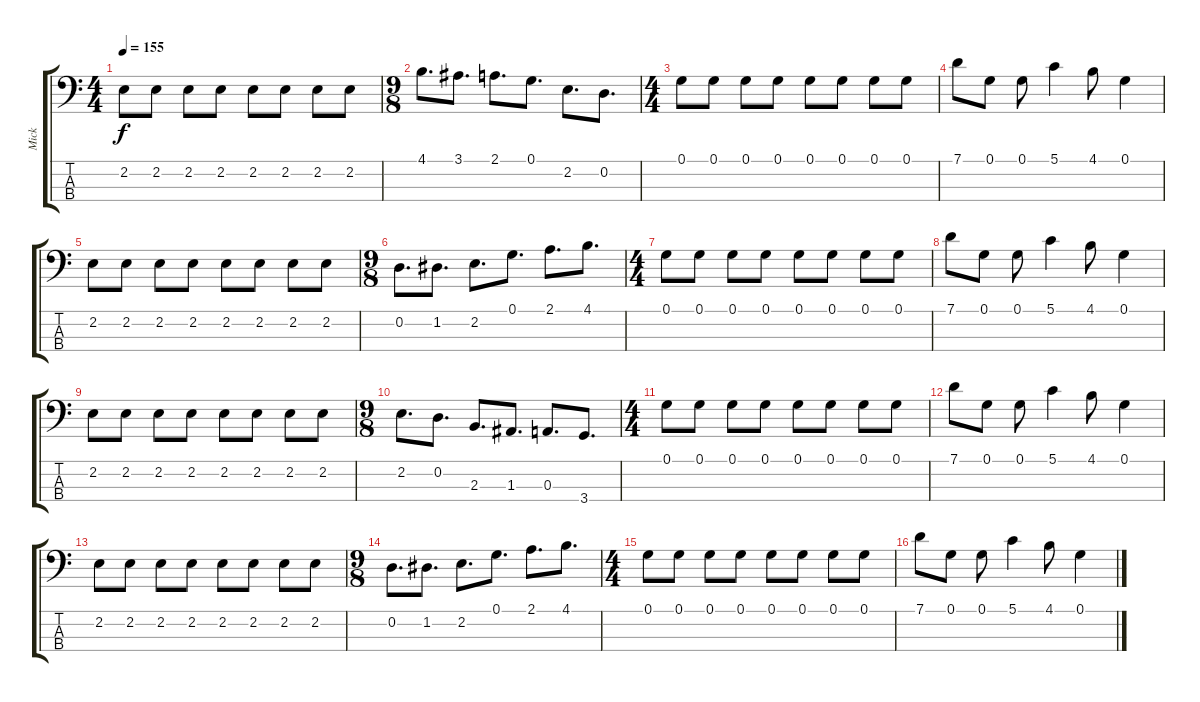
\track ("Mick" "Mick") {instrument electricbassfinger}
\staff {score tabs}
\tuning (G2 D2 A1 E1) {hide}
\ts (4 4)
\tempo 155
\clef f4
\ks c
2.2.8{dy f} 2.2.8 2.2.8 2.2.8 2.2.8 2.2.8 2.2.8 2.2.8 |
\ts (9 8)
4.1.8{d} 3.1.8{d} 2.1.8{d} 0.1.8{d} 2.2.8{d} 0.2.8{d} |
\ts (4 4)
0.1.8 0.1.8 0.1.8 0.1.8 0.1.8 0.1.8 0.1.8 0.1.8 |
7.1.8 0.1.8 0.1.8 5.1.4 4.1.8 0.1.4 |
2.2.8 2.2.8 2.2.8 2.2.8 2.2.8 2.2.8 2.2.8 2.2.8 |
\ts (9 8)
0.2.8{d} 1.2.8{d} 2.2.8{d} 0.1.8{d} 2.1.8{d} 4.1.8{d} |
\ts (4 4)
0.1.8 0.1.8 0.1.8 0.1.8 0.1.8 0.1.8 0.1.8 0.1.8 |
7.1.8 0.1.8 0.1.8 5.1.4 4.1.8 0.1.4 |
2.2.8 2.2.8 2.2.8 2.2.8 2.2.8 2.2.8 2.2.8 2.2.8 |
\ts (9 8)
2.2.8{d} 0.2.8{d} 2.3.8{d} 1.3.8{d} 0.3.8{d} 3.4.8{d} |
\ts (4 4)
0.1.8 0.1.8 0.1.8 0.1.8 0.1.8 0.1.8 0.1.8 0.1.8 |
7.1.8 0.1.8 0.1.8 5.1.4 4.1.8 0.1.4 |
2.2.8 2.2.8 2.2.8 2.2.8 2.2.8 2.2.8 2.2.8 2.2.8 |
\ts (9 8)
0.2.8{d} 1.2.8{d} 2.2.8{d} 0.1.8{d} 2.1.8{d} 4.1.8{d} |
\ts (4 4)
0.1.8 0.1.8 0.1.8 0.1.8 0.1.8 0.1.8 0.1.8 0.1.8 |
7.1.8 0.1.8 0.1.8 5.1.4 4.1.8 0.1.4
